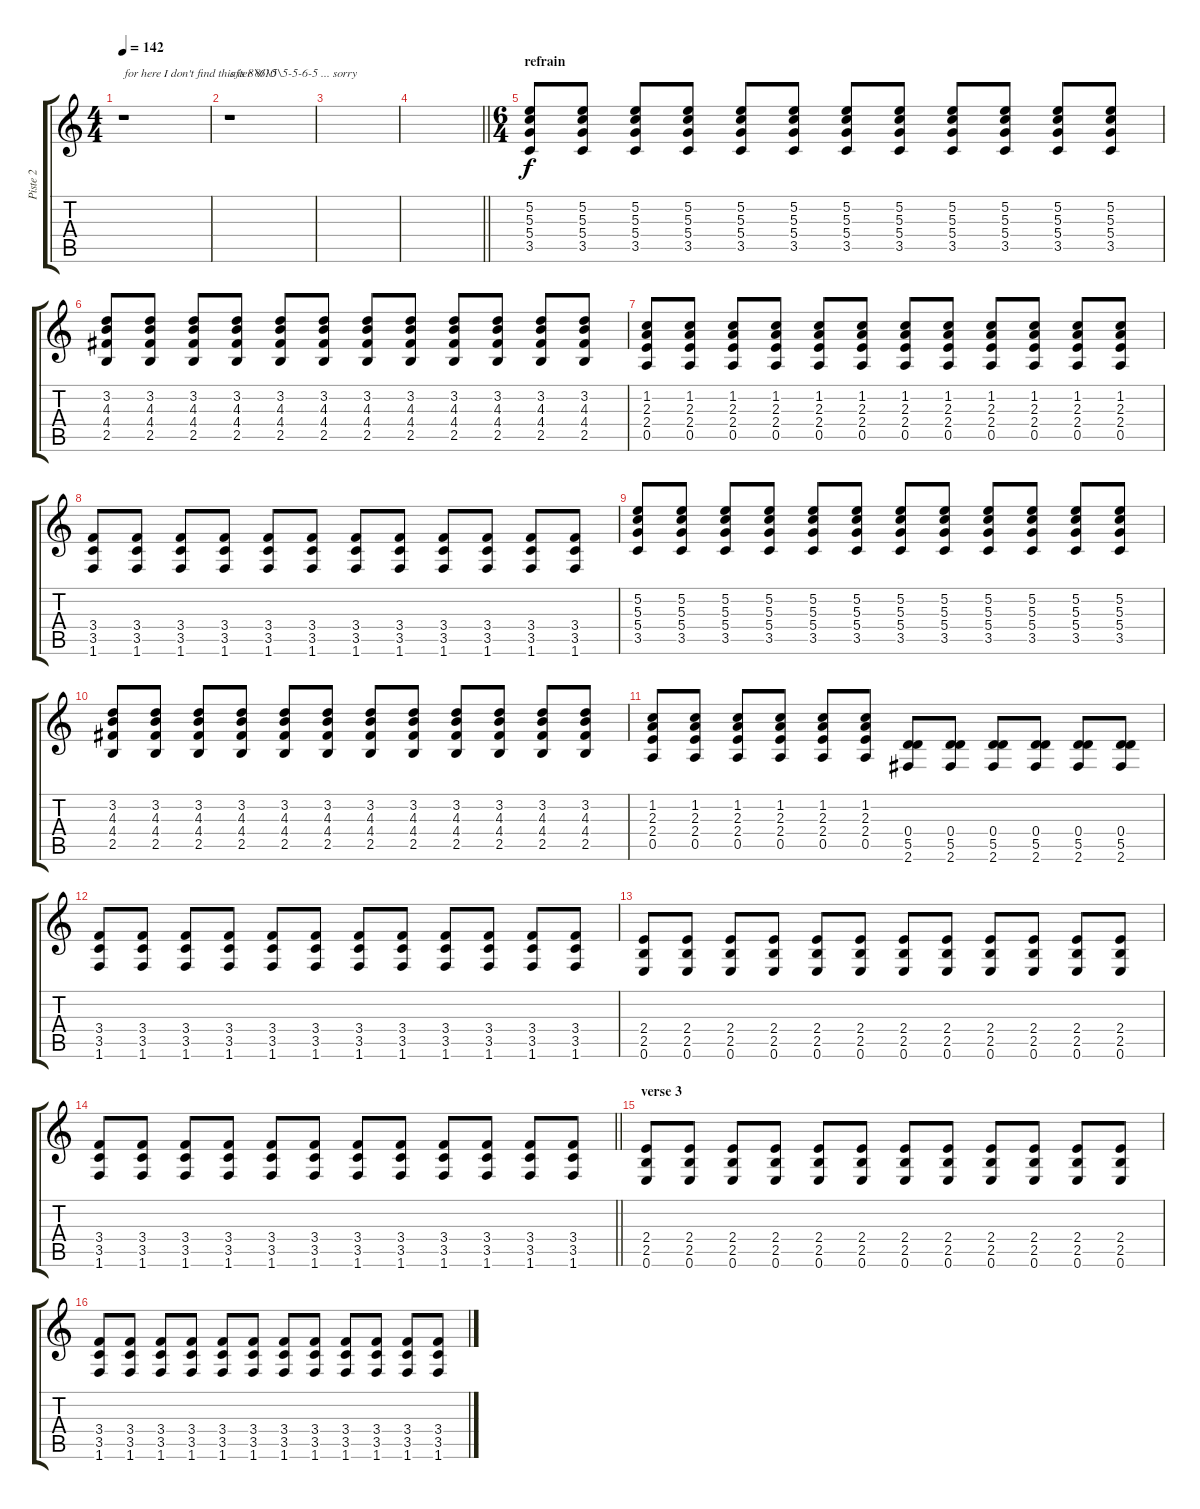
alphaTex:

\track ("Piste 2" "Piste 2") {instrument distortionguitar}
\staff {score tabs}
\tuning (E4 B3 G3 D3 A2 E2) {hide}
\ts (4 4)
\section ("" "")
\tempo 142
\clef g2
\ks c
r.1{txt "for here I don't find this is 8\\6\\5 " dy f} |
r.1{txt "after 8/10\\5-5-6-5 ... sorry"} |
|
\barLineRight lightlight
|
\ts (6 4)
\section ("" "refrain")
(5.2 5.3 5.4 3.5).8 (5.2 5.3 5.4 3.5).8 (5.2 5.3 5.4 3.5).8 (5.2 5.3 5.4 3.5).8 (5.2 5.3 5.4 3.5).8 (5.2 5.3 5.4 3.5).8 (5.2 5.3 5.4 3.5).8 (5.2 5.3 5.4 3.5).8 (5.2 5.3 5.4 3.5).8 (5.2 5.3 5.4 3.5).8 (5.2 5.3 5.4 3.5).8 (5.2 5.3 5.4 3.5).8 |
(3.2 4.3 4.4 2.5).8 (3.2 4.3 4.4 2.5).8 (3.2 4.3 4.4 2.5).8 (3.2 4.3 4.4 2.5).8 (3.2 4.3 4.4 2.5).8 (3.2 4.3 4.4 2.5).8 (3.2 4.3 4.4 2.5).8 (3.2 4.3 4.4 2.5).8 (3.2 4.3 4.4 2.5).8 (3.2 4.3 4.4 2.5).8 (3.2 4.3 4.4 2.5).8 (3.2 4.3 4.4 2.5).8 |
(1.2 2.3 2.4 0.5).8 (1.2 2.3 2.4 0.5).8 (1.2 2.3 2.4 0.5).8 (1.2 2.3 2.4 0.5).8 (1.2 2.3 2.4 0.5).8 (1.2 2.3 2.4 0.5).8 (1.2 2.3 2.4 0.5).8 (1.2 2.3 2.4 0.5).8 (1.2 2.3 2.4 0.5).8 (1.2 2.3 2.4 0.5).8 (1.2 2.3 2.4 0.5).8 (1.2 2.3 2.4 0.5).8 |
(3.4 3.5 1.6).8 (3.4 3.5 1.6).8 (3.4 3.5 1.6).8 (3.4 3.5 1.6).8 (3.4 3.5 1.6).8 (3.4 3.5 1.6).8 (3.4 3.5 1.6).8 (3.4 3.5 1.6).8 (3.4 3.5 1.6).8 (3.4 3.5 1.6).8 (3.4 3.5 1.6).8 (3.4 3.5 1.6).8 |
(5.2 5.3 5.4 3.5).8 (5.2 5.3 5.4 3.5).8 (5.2 5.3 5.4 3.5).8 (5.2 5.3 5.4 3.5).8 (5.2 5.3 5.4 3.5).8 (5.2 5.3 5.4 3.5).8 (5.2 5.3 5.4 3.5).8 (5.2 5.3 5.4 3.5).8 (5.2 5.3 5.4 3.5).8 (5.2 5.3 5.4 3.5).8 (5.2 5.3 5.4 3.5).8 (5.2 5.3 5.4 3.5).8 |
(3.2 4.3 4.4 2.5).8 (3.2 4.3 4.4 2.5).8 (3.2 4.3 4.4 2.5).8 (3.2 4.3 4.4 2.5).8 (3.2 4.3 4.4 2.5).8 (3.2 4.3 4.4 2.5).8 (3.2 4.3 4.4 2.5).8 (3.2 4.3 4.4 2.5).8 (3.2 4.3 4.4 2.5).8 (3.2 4.3 4.4 2.5).8 (3.2 4.3 4.4 2.5).8 (3.2 4.3 4.4 2.5).8 |
(1.2 2.3 2.4 0.5).8 (1.2 2.3 2.4 0.5).8 (1.2 2.3 2.4 0.5).8 (1.2 2.3 2.4 0.5).8 (1.2 2.3 2.4 0.5).8 (1.2 2.3 2.4 0.5).8 (0.4 5.5 2.6).8 (0.4 5.5 2.6).8 (0.4 5.5 2.6).8 (0.4 5.5 2.6).8 (0.4 5.5 2.6).8 (0.4 5.5 2.6).8 |
(3.4 3.5 1.6).8 (3.4 3.5 1.6).8 (3.4 3.5 1.6).8 (3.4 3.5 1.6).8 (3.4 3.5 1.6).8 (3.4 3.5 1.6).8 (3.4 3.5 1.6).8 (3.4 3.5 1.6).8 (3.4 3.5 1.6).8 (3.4 3.5 1.6).8 (3.4 3.5 1.6).8 (3.4 3.5 1.6).8 |
(2.4 2.5 0.6).8 (2.4 2.5 0.6).8 (2.4 2.5 0.6).8 (2.4 2.5 0.6).8 (2.4 2.5 0.6).8 (2.4 2.5 0.6).8 (2.4 2.5 0.6).8 (2.4 2.5 0.6).8 (2.4 2.5 0.6).8 (2.4 2.5 0.6).8 (2.4 2.5 0.6).8 (2.4 2.5 0.6).8 |
\barLineRight lightlight
(3.4 3.5 1.6).8 (3.4 3.5 1.6).8 (3.4 3.5 1.6).8 (3.4 3.5 1.6).8 (3.4 3.5 1.6).8 (3.4 3.5 1.6).8 (3.4 3.5 1.6).8 (3.4 3.5 1.6).8 (3.4 3.5 1.6).8 (3.4 3.5 1.6).8 (3.4 3.5 1.6).8 (3.4 3.5 1.6).8 |
\section ("" "verse 3")
(2.4 2.5 0.6).8 (2.4 2.5 0.6).8 (2.4 2.5 0.6).8 (2.4 2.5 0.6).8 (2.4 2.5 0.6).8 (2.4 2.5 0.6).8 (2.4 2.5 0.6).8 (2.4 2.5 0.6).8 (2.4 2.5 0.6).8 (2.4 2.5 0.6).8 (2.4 2.5 0.6).8 (2.4 2.5 0.6).8 |
(3.4 3.5 1.6).8 (3.4 3.5 1.6).8 (3.4 3.5 1.6).8 (3.4 3.5 1.6).8 (3.4 3.5 1.6).8 (3.4 3.5 1.6).8 (3.4 3.5 1.6).8 (3.4 3.5 1.6).8 (3.4 3.5 1.6).8 (3.4 3.5 1.6).8 (3.4 3.5 1.6).8 (3.4 3.5 1.6).8
